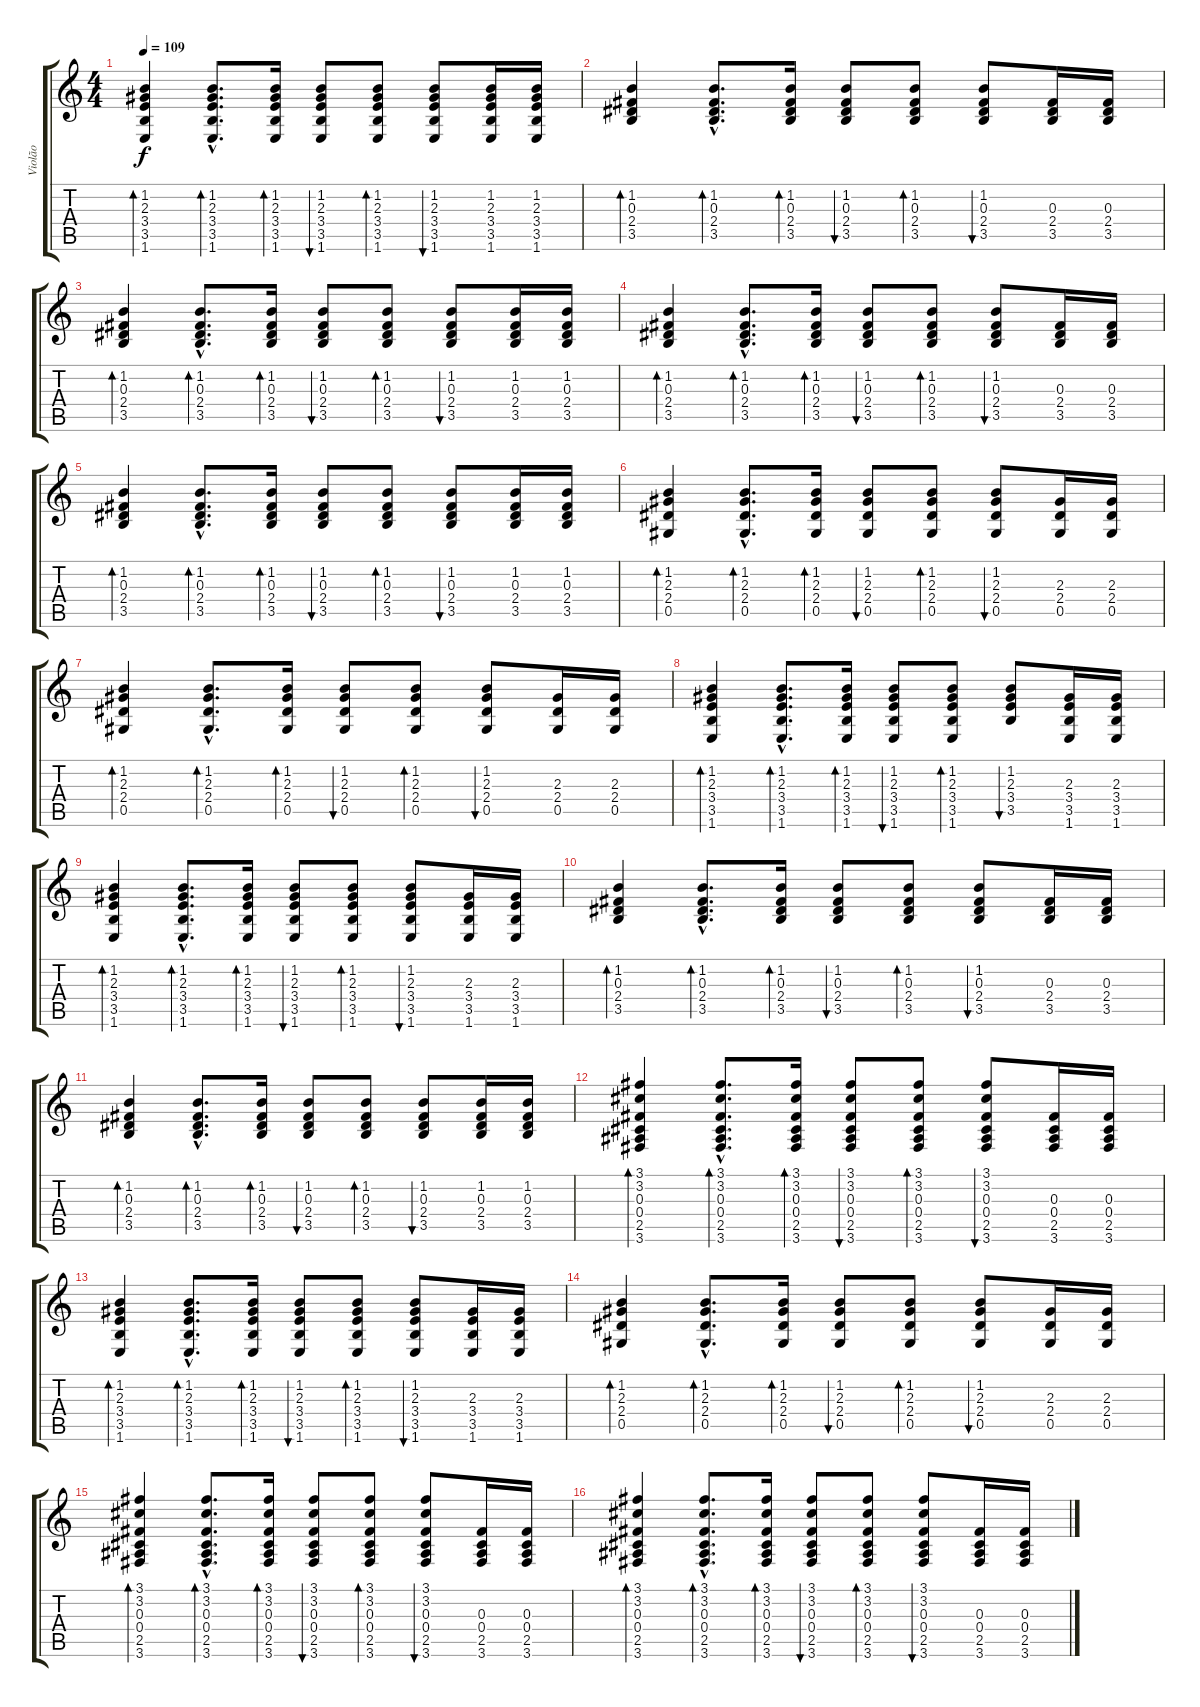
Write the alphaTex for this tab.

\track ("Violão" "Violão") {instrument acousticguitarnylon}
\staff {score tabs}
\tuning (Eb4 Bb3 Gb3 Db3 Ab2 Eb2) {hide}
\ts (4 4)
\tempo 109
\clef g2
\ks c
(1.2 2.3 3.4 3.5 1.6).4{bd 60 dy f} (1.2{hac} 2.3{hac} 3.4{hac} 3.5{hac} 1.6{hac}).8{d bd 60} (1.2 2.3 3.4 3.5 1.6).16{bd 60} (1.2 2.3 3.4 3.5 1.6).8{bu 60} (1.2 2.3 3.4 3.5 1.6).8{bd 60} (1.2 2.3 3.4 3.5 1.6).8{bu 60} (1.2 2.3 3.4 3.5 1.6).16 (1.2 2.3 3.4 3.5 1.6).16 |
(1.2 0.3 2.4 3.5).4{bd 60} (1.2{hac} 0.3{hac} 2.4{hac} 3.5{hac}).8{d bd 60} (1.2 0.3 2.4 3.5).16{bd 60} (1.2 0.3 2.4 3.5).8{bu 60} (1.2 0.3 2.4 3.5).8{bd 60} (1.2 0.3 2.4 3.5).8{bu 60} (0.3 2.4 3.5).16 (0.3 2.4 3.5).16 |
(1.2 0.3 2.4 3.5).4{bd 60} (1.2{hac} 0.3{hac} 2.4{hac} 3.5{hac}).8{d bd 60} (1.2 0.3 2.4 3.5).16{bd 60} (1.2 0.3 2.4 3.5).8{bu 60} (1.2 0.3 2.4 3.5).8{bd 60} (1.2 0.3 2.4 3.5).8{bu 60} (1.2 0.3 2.4 3.5).16 (1.2 0.3 2.4 3.5).16 |
(1.2 0.3 2.4 3.5).4{bd 60} (1.2{hac} 0.3{hac} 2.4{hac} 3.5{hac}).8{d bd 60} (1.2 0.3 2.4 3.5).16{bd 60} (1.2 0.3 2.4 3.5).8{bu 60} (1.2 0.3 2.4 3.5).8{bd 60} (1.2 0.3 2.4 3.5).8{bu 60} (0.3 2.4 3.5).16 (0.3 2.4 3.5).16 |
(1.2 0.3 2.4 3.5).4{bd 60} (1.2{hac} 0.3{hac} 2.4{hac} 3.5{hac}).8{d bd 60} (1.2 0.3 2.4 3.5).16{bd 60} (1.2 0.3 2.4 3.5).8{bu 60} (1.2 0.3 2.4 3.5).8{bd 60} (1.2 0.3 2.4 3.5).8{bu 60} (1.2 0.3 2.4 3.5).16 (1.2 0.3 2.4 3.5).16 |
(1.2 2.3 2.4 0.5).4{bd 60} (1.2{hac} 2.3{hac} 2.4{hac} 0.5{hac}).8{d bd 60} (1.2 2.3 2.4 0.5).16{bd 60} (1.2 2.3 2.4 0.5).8{bu 60} (1.2 2.3 2.4 0.5).8{bd 60} (1.2 2.3 2.4 0.5).8{bu 60} (2.3 2.4 0.5).16 (2.3 2.4 0.5).16 |
(1.2 2.3 2.4 0.5).4{bd 60} (1.2{hac} 2.3{hac} 2.4{hac} 0.5{hac}).8{d bd 60} (1.2 2.3 2.4 0.5).16{bd 60} (1.2 2.3 2.4 0.5).8{bu 60} (1.2 2.3 2.4 0.5).8{bd 60} (1.2 2.3 2.4 0.5).8{bu 60} (2.3 2.4 0.5).16 (2.3 2.4 0.5).16 |
(1.2 2.3 3.4 3.5 1.6).4{bd 60} (1.2{hac} 2.3{hac} 3.4{hac} 3.5{hac} 1.6{hac}).8{d bd 60} (1.2 2.3 3.4 3.5 1.6).16{bd 60} (1.2 2.3 3.4 3.5 1.6).8{bu 60} (1.2 2.3 3.4 3.5 1.6).8{bd 60} (1.2 2.3 3.4 3.5).8{bu 60} (2.3 3.4 3.5 1.6).16 (2.3 3.4 3.5 1.6).16 |
(1.2 2.3 3.4 3.5 1.6).4{bd 60} (1.2{hac} 2.3{hac} 3.4{hac} 3.5{hac} 1.6{hac}).8{d bd 60} (1.2 2.3 3.4 3.5 1.6).16{bd 60} (1.2 2.3 3.4 3.5 1.6).8{bu 60} (1.2 2.3 3.4 3.5 1.6).8{bd 60} (1.2 2.3 3.4 3.5 1.6).8{bu 60} (2.3 3.4 3.5 1.6).16 (2.3 3.4 3.5 1.6).16 |
(1.2 0.3 2.4 3.5).4{bd 60} (1.2{hac} 0.3{hac} 2.4{hac} 3.5{hac}).8{d bd 60} (1.2 0.3 2.4 3.5).16{bd 60} (1.2 0.3 2.4 3.5).8{bu 60} (1.2 0.3 2.4 3.5).8{bd 60} (1.2 0.3 2.4 3.5).8{bu 60} (0.3 2.4 3.5).16 (0.3 2.4 3.5).16 |
(1.2 0.3 2.4 3.5).4{bd 60} (1.2{hac} 0.3{hac} 2.4{hac} 3.5{hac}).8{d bd 60} (1.2 0.3 2.4 3.5).16{bd 60} (1.2 0.3 2.4 3.5).8{bu 60} (1.2 0.3 2.4 3.5).8{bd 60} (1.2 0.3 2.4 3.5).8{bu 60} (1.2 0.3 2.4 3.5).16 (1.2 0.3 2.4 3.5).16 |
(3.1 3.2 0.3 0.4 2.5 3.6).4{bd 60} (3.1{hac} 3.2{hac} 0.3{hac} 0.4{hac} 2.5{hac} 3.6{hac}).8{d bd 60} (3.1 3.2 0.3 0.4 2.5 3.6).16{bd 60} (3.1 3.2 0.3 0.4 2.5 3.6).8{bu 60} (3.1 3.2 0.3 0.4 2.5 3.6).8{bd 60} (3.1 3.2 0.3 0.4 2.5 3.6).8{bu 60} (0.3 0.4 2.5 3.6).16 (0.3 0.4 2.5 3.6).16 |
(1.2 2.3 3.4 3.5 1.6).4{bd 60} (1.2{hac} 2.3{hac} 3.4{hac} 3.5{hac} 1.6{hac}).8{d bd 60} (1.2 2.3 3.4 3.5 1.6).16{bd 60} (1.2 2.3 3.4 3.5 1.6).8{bu 60} (1.2 2.3 3.4 3.5 1.6).8{bd 60} (1.2 2.3 3.4 3.5 1.6).8{bu 60} (2.3 3.4 3.5 1.6).16 (2.3 3.4 3.5 1.6).16 |
(1.2 2.3 2.4 0.5).4{bd 60} (1.2{hac} 2.3{hac} 2.4{hac} 0.5{hac}).8{d bd 60} (1.2 2.3 2.4 0.5).16{bd 60} (1.2 2.3 2.4 0.5).8{bu 60} (1.2 2.3 2.4 0.5).8{bd 60} (1.2 2.3 2.4 0.5).8{bu 60} (2.3 2.4 0.5).16 (2.3 2.4 0.5).16 |
(3.1 3.2 0.3 0.4 2.5 3.6).4{bd 60} (3.1{hac} 3.2{hac} 0.3{hac} 0.4{hac} 2.5{hac} 3.6{hac}).8{d bd 60} (3.1 3.2 0.3 0.4 2.5 3.6).16{bd 60} (3.1 3.2 0.3 0.4 2.5 3.6).8{bu 60} (3.1 3.2 0.3 0.4 2.5 3.6).8{bd 60} (3.1 3.2 0.3 0.4 2.5 3.6).8{bu 60} (0.3 0.4 2.5 3.6).16 (0.3 0.4 2.5 3.6).16 |
(3.1 3.2 0.3 0.4 2.5 3.6).4{bd 60} (3.1{hac} 3.2{hac} 0.3{hac} 0.4{hac} 2.5{hac} 3.6{hac}).8{d bd 60} (3.1 3.2 0.3 0.4 2.5 3.6).16{bd 60} (3.1 3.2 0.3 0.4 2.5 3.6).8{bu 60} (3.1 3.2 0.3 0.4 2.5 3.6).8{bd 60} (3.1 3.2 0.3 0.4 2.5 3.6).8{bu 60} (0.3 0.4 2.5 3.6).16 (0.3 0.4 2.5 3.6).16
